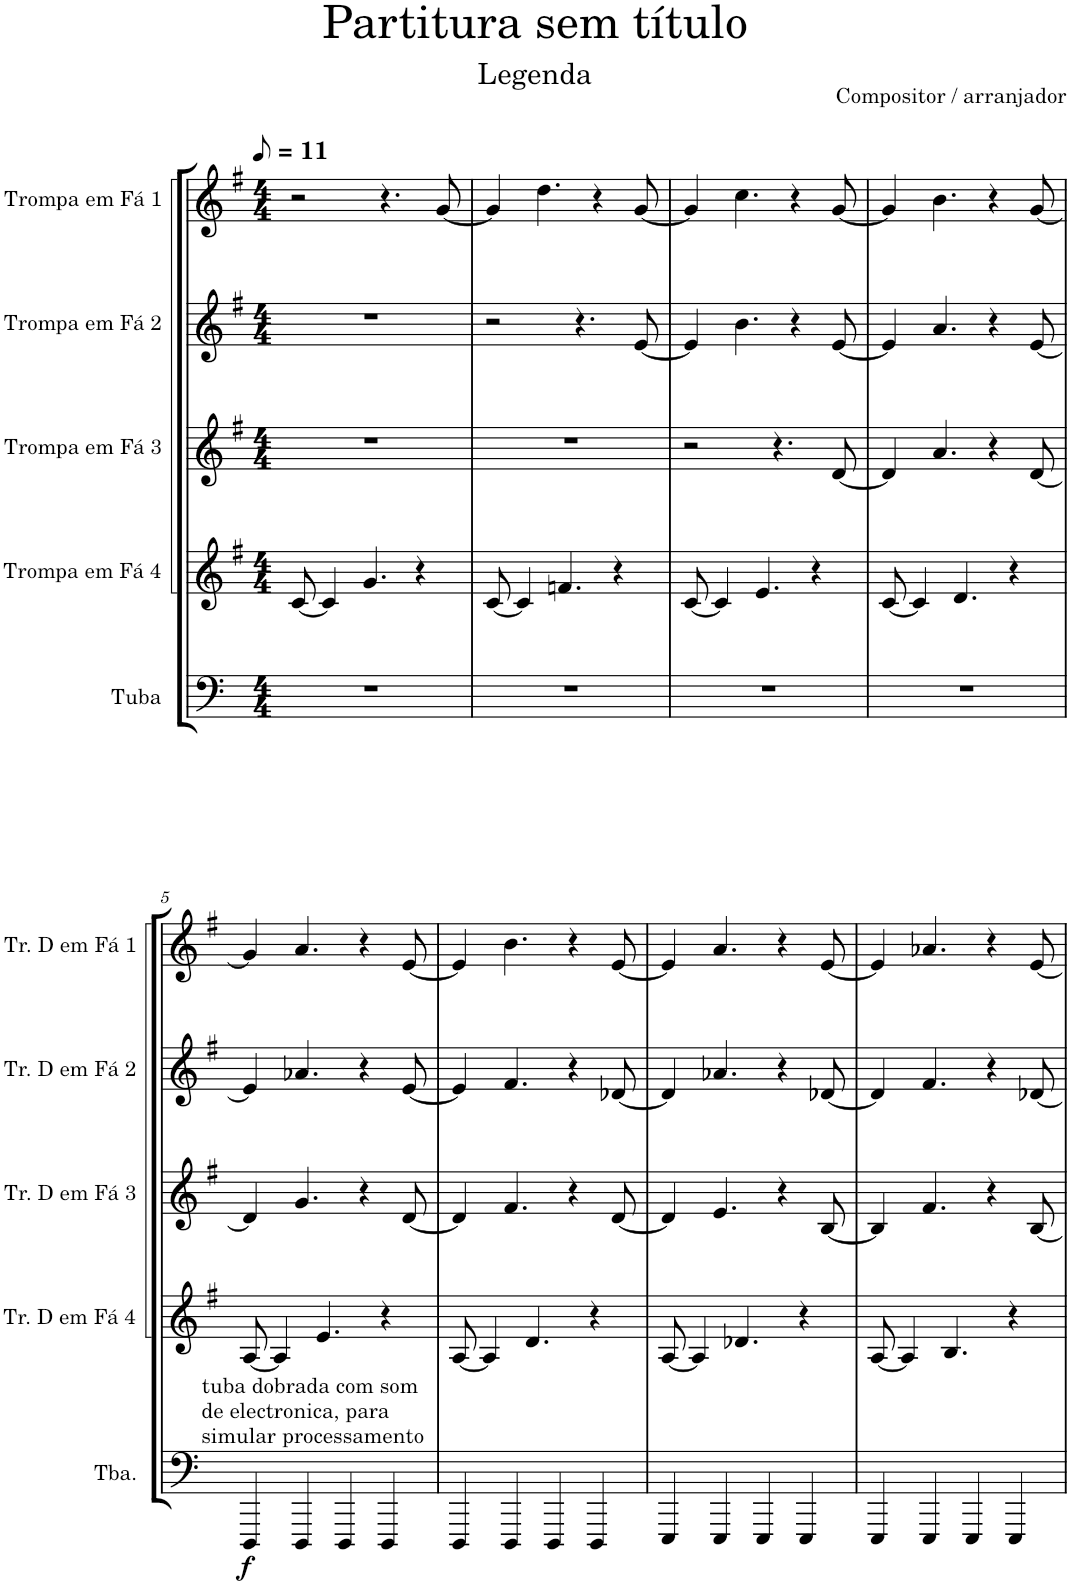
**kern	**dynam	**kern	**kern	**kern	**kern
*part5	*part5	*part4	*part3	*part2	*part1
*staff5	*staff5	*staff4	*staff3	*staff2	*staff1
*I"Tuba	*	*I"Trompa em Fá 4	*I"Trompa em Fá 3	*I"Trompa em Fá 2	*I"Trompa em Fá 1
*I'Tba.	*	*	*	*	*
*clefF4	*	*clefG2	*clefG2	*clefG2	*clefG2
*	*	*Trd4c7	*Trd4c7	*Trd4c7	*Trd4c7
*k[]	*	*k[f#]	*k[f#]	*k[f#]	*k[f#]
*M4/4	*	*M4/4	*M4/4	*M4/4	*M4/4
*MM6	*	*MM6	*MM6	*MM6	*MM6
=1	=1	=1	=1	=1	=1
1r	.	[8c/	1r	1r	2r
.	.	4c/]	.	.	.
.	.	4.g/	.	.	.
.	.	.	.	.	4.r
.	.	4r	.	.	.
.	.	.	.	.	[8g/
=2	=2	=2	=2	=2	=2
1r	.	[8c/	1r	2r	4g/]
.	.	4c/]	.	.	.
.	.	.	.	.	4.dd\
.	.	4.fn/	.	.	.
.	.	.	.	4.r	.
.	.	.	.	.	4r
.	.	4r	.	.	.
.	.	.	.	[8e/	[8g/
=3	=3	=3	=3	=3	=3
1r	.	[8c/	2r	4e/]	4g/]
.	.	4c/]	.	.	.
.	.	.	.	4.b\	4.cc\
.	.	4.e/	.	.	.
.	.	.	4.r	.	.
.	.	.	.	4r	4r
.	.	4r	.	.	.
.	.	.	[8d/	[8e/	[8g/
=4	=4	=4	=4	=4	=4
1r	.	[8c/	4d/]	4e/]	4g/]
.	.	4c/]	.	.	.
.	.	.	4.a/	4.a/	4.b\
.	.	4.d/	.	.	.
.	.	.	4r	4r	4r
.	.	4r	.	.	.
.	.	.	[8d/	[8e/	[8g/
!!LO:LB:g=z
=5	=5	=5	=5	=5	=5
!LO:TX:a:t=tuba dobrada com som	!	!	!	!	!
!LO:TX:a:t=de electronica, para	!	!	!	!	!
!LO:TX:a:t=simular processamento	!	!	!	!	!
!	!LO:DY:b	!	!	!	!
4DDD/	f	[8A/	4d/]	4e/]	4g/]
.	.	4A/]	.	.	.
4DDD/	.	.	4.g/	4.a-X/	4.a/
.	.	4.e/	.	.	.
4DDD/	.	.	.	.	.
.	.	.	4r	4r	4r
4DDD/	.	4r	.	.	.
.	.	.	[8d/	[8e/	[8e/
=6	=6	=6	=6	=6	=6
4DDD/	.	[8A/	4d/]	4e/]	4e/]
.	.	4A/]	.	.	.
4DDD/	.	.	4.f#/	4.f#/	4.b\
.	.	4.d/	.	.	.
4DDD/	.	.	.	.	.
.	.	.	4r	4r	4r
4DDD/	.	4r	.	.	.
.	.	.	[8d/	[8d-X/	[8e/
=7	=7	=7	=7	=7	=7
4EEE/	.	[8A/	4d/]	4d-/]	4e/]
.	.	4A/]	.	.	.
4EEE/	.	.	4.e/	4.a-X/	4.a/
.	.	4.d-X/	.	.	.
4EEE/	.	.	.	.	.
.	.	.	4r	4r	4r
4EEE/	.	4r	.	.	.
.	.	.	[8B/	[8d-X/	[8e/
=8	=8	=8	=8	=8	=8
4EEE/	.	[8A/	4B/]	4d-/]	4e/]
.	.	4A/]	.	.	.
4EEE/	.	.	4.f#/	4.f#/	4.a-X/
.	.	4.B/	.	.	.
4EEE/	.	.	.	.	.
.	.	.	4r	4r	4r
4EEE/	.	4r	.	.	.
.	.	.	[8B/	[8d-X/	[8e/
=	=	=	=	=	=
*-	*-	*-	*-	*-	*-
